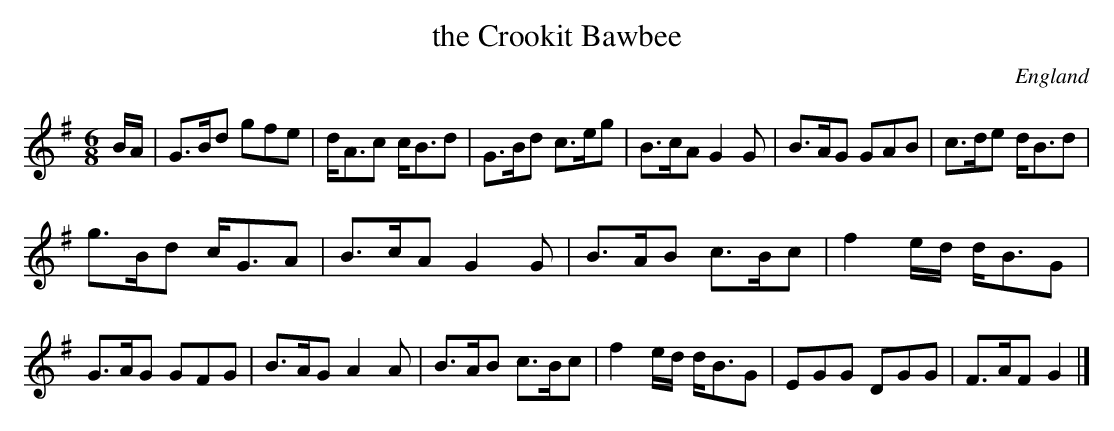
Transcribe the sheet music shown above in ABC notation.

X:1
T:the Crookit Bawbee
M:6/8
O:England
K:G major
B/2A/2|G>Bd gfe|d<Ac c<Bd|G>Bd c>eg|B>cA G2G|\
B>AG GAB|c>de d<Bd|
g>Bd c<GA|B>cAG2G|\
B>AB c>Bc|f2e/2d/2 d<BG|
G>AG GFG|B>AG A2A|\
B>AB c>Bc|f2e/2d/2 d<BG|EGG DGG|F>AF G2|]
